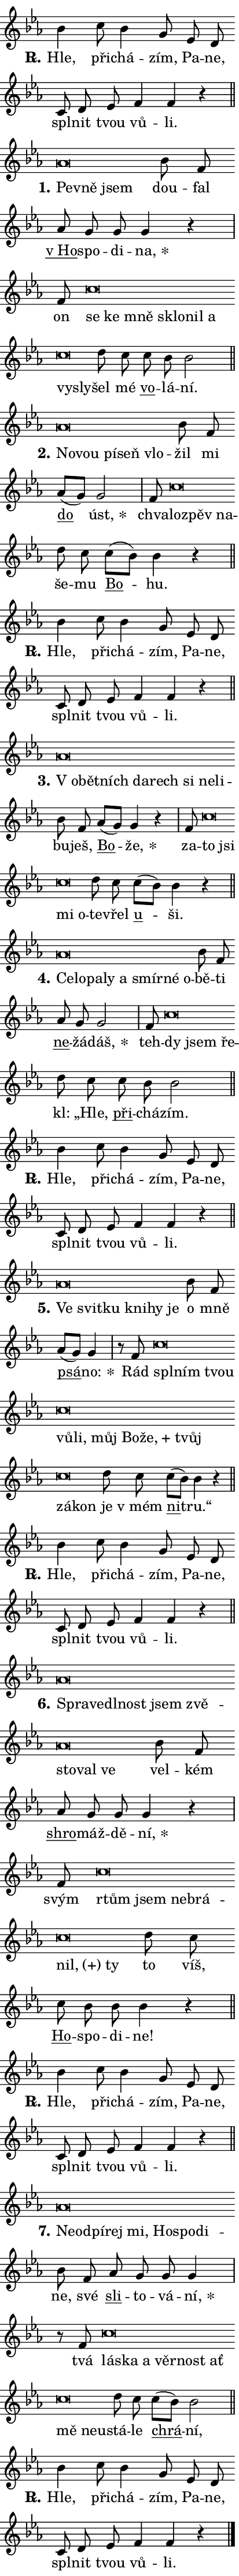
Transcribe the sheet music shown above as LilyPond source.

\version "2.24.0"
\header { tagline = "" }
\paper {
  indent = 0\cm
  top-margin = 0\cm
  right-margin = 0.13\cm % to fit lyric hyphens
  bottom-margin = 0\cm
  left-margin = 0\cm
  paper-width = 7\cm
  page-breaking = #ly:one-page-breaking
  system-system-spacing.basic-distance = #11
  score-system-spacing.basic-distance = #11
  ragged-last = ##f
}


%% Author: Thomas Morley
%% https://lists.gnu.org/archive/html/lilypond-user/2020-05/msg00002.html
#(define (line-position grob)
"Returns position of @var[grob} in current system:
   @code{'start}, if at first time-step
   @code{'end}, if at last time-step
   @code{'middle} otherwise
"
  (let* ((col (ly:item-get-column grob))
         (ln (ly:grob-object col 'left-neighbor))
         (rn (ly:grob-object col 'right-neighbor))
         (col-to-check-left (if (ly:grob? ln) ln col))
         (col-to-check-right (if (ly:grob? rn) rn col))
         (break-dir-left
           (and
             (ly:grob-property col-to-check-left 'non-musical #f)
             (ly:item-break-dir col-to-check-left)))
         (break-dir-right
           (and
             (ly:grob-property col-to-check-right 'non-musical #f)
             (ly:item-break-dir col-to-check-right))))
        (cond ((eqv? 1 break-dir-left) 'start)
              ((eqv? -1 break-dir-right) 'end)
              (else 'middle))))

#(define (tranparent-at-line-position vctor)
  (lambda (grob)
  "Relying on @code{line-position} select the relevant enry from @var{vctor}.
Used to determine transparency,"
    (case (line-position grob)
      ((end) (not (vector-ref vctor 0)))
      ((middle) (not (vector-ref vctor 1)))
      ((start) (not (vector-ref vctor 2))))))

noteHeadBreakVisibility =
#(define-music-function (break-visibility)(vector?)
"Makes @code{NoteHead}s transparent relying on @var{break-visibility}"
#{
  \override NoteHead.transparent =
    #(tranparent-at-line-position break-visibility)
#})

#(define delete-ledgers-for-transparent-note-heads
  (lambda (grob)
    "Reads whether a @code{NoteHead} is transparent.
If so this @code{NoteHead} is removed from @code{'note-heads} from
@var{grob}, which is supposed to be @code{LedgerLineSpanner}.
As a result ledgers are not printed for this @code{NoteHead}"
    (let* ((nhds-array (ly:grob-object grob 'note-heads))
           (nhds-list
             (if (ly:grob-array? nhds-array)
                 (ly:grob-array->list nhds-array)
                 '()))
           ;; Relies on the transparent-property being done before
           ;; Staff.LedgerLineSpanner.after-line-breaking is executed.
           ;; This is fragile ...
           (to-keep
             (remove
               (lambda (nhd)
                 (ly:grob-property nhd 'transparent #f))
               nhds-list)))
      ;; TODO find a better method to iterate over grob-arrays, similiar
      ;; to filter/remove etc for lists
      ;; For now rebuilt from scratch
      (set! (ly:grob-object grob 'note-heads)  '())
      (for-each
        (lambda (nhd)
          (ly:pointer-group-interface::add-grob grob 'note-heads nhd))
        to-keep))))

squashNotes = {
  \override NoteHead.X-extent = #'(-0.2 . 0.2)
  \override NoteHead.Y-extent = #'(-0.75 . 0)
  \override NoteHead.stencil =
    #(lambda (grob)
       (let ((pos (ly:grob-property grob 'staff-position)))
         (begin
           (if (< pos -7) (display "ERROR: Lower brevis then expected\n") (display "OK: Expected brevis position\n"))
           (if (<= pos -6) ly:text-interface::print ly:note-head::print))))
}
unSquashNotes = {
  \revert NoteHead.X-extent
  \revert NoteHead.Y-extent
  \revert NoteHead.stencil
}

hideNotes = \noteHeadBreakVisibility #begin-of-line-visible
unHideNotes = \noteHeadBreakVisibility #all-visible

% work-around for resetting accidentals
% https://lilypond.org/doc/v2.23/Documentation/notation/displaying-rhythms#unmetered-music
cadenzaMeasure = {
  \cadenzaOff
  \partial 1024 s1024
  \cadenzaOn
}

#(define-markup-command (accent layout props text) (markup?)
  "Underline accented syllable"
  (interpret-markup layout props
    #{\markup \override #'(offset . 4.3) \underline { #text }#}))

responsum = \markup \concat {
  "R" \hspace #-1.05 \path #0.1 #'((moveto 0 0.07) (lineto 0.9 0.8)) \hspace #0.05 "."
}

spaceSize = #0.6828661417322834 % exact space size for TeX Gyre Schola

\layout {
  \context {
    \Staff
    \remove "Time_signature_engraver"
    \override LedgerLineSpanner.after-line-breaking = #delete-ledgers-for-transparent-note-heads
  }
  \context {
    \Lyrics {
      \override LyricSpace.minimum-distance = \spaceSize
      \override LyricText.font-name = #"TeX Gyre Schola"
      \override LyricText.font-size = 1
      \override StanzaNumber.font-name = #"TeX Gyre Schola Bold"
      \override StanzaNumber.font-size = 1
    }
  }
  \context {
    \Score 
    \override NoteHead.text =
      #(lambda (grob) 
        (let ((pos (ly:grob-property grob 'staff-position)))
          #{\markup {
            \combine
              \halign #-0.55 \raise #(if (= pos -6) 0 0.5) \override #'(thickness . 2) \draw-line #'(3.2 . 0)
              \musicglyph "noteheads.sM1"
          }#}))
  }
}

% magnetic-lyrics.ily
%
%   written by
%     Jean Abou Samra <jean@abou-samra.fr>
%     Werner Lemberg <wl@gnu.org>
%
%   adapted by
%     Jiri Hon <jiri.hon@gmail.com>
%
% Version 2022-Apr-15

% https://www.mail-archive.com/lilypond-user@gnu.org/msg149350.html

#(define (Left_hyphen_pointer_engraver context)
   "Collect syllable-hyphen-syllable occurrences in lyrics and store
them in properties.  This engraver only looks to the left.  For
example, if the lyrics input is @code{foo -- bar}, it does the
following.

@itemize @bullet
@item
Set the @code{text} property of the @code{LyricHyphen} grob between
@q{foo} and @q{bar} to @code{foo}.

@item
Set the @code{left-hyphen} property of the @code{LyricText} grob with
text @q{foo} to the @code{LyricHyphen} grob between @q{foo} and
@q{bar}.
@end itemize

Use this auxiliary engraver in combination with the
@code{lyric-@/text::@/apply-@/magnetic-@/offset!} hook."
   (let ((hyphen #f)
         (text #f))
     (make-engraver
      (acknowledgers
       ((lyric-syllable-interface engraver grob source-engraver)
        (set! text grob)))
      (end-acknowledgers
       ((lyric-hyphen-interface engraver grob source-engraver)
        ;(when (not (grob::has-interface grob 'lyric-space-interface))
          (set! hyphen grob)));)
      ((stop-translation-timestep engraver)
       (when (and text hyphen)
         (ly:grob-set-object! text 'left-hyphen hyphen))
       (set! text #f)
       (set! hyphen #f)))))

#(define (lyric-text::apply-magnetic-offset! grob)
   "If the space between two syllables is less than the value in
property @code{LyricText@/.details@/.squash-threshold}, move the right
syllable to the left so that it gets concatenated with the left
syllable.

Use this function as a hook for
@code{LyricText@/.after-@/line-@/breaking} if the
@code{Left_@/hyphen_@/pointer_@/engraver} is active."
   (let ((hyphen (ly:grob-object grob 'left-hyphen #f)))
     (when hyphen
       (let ((left-text (ly:spanner-bound hyphen LEFT)))
         (when (grob::has-interface left-text 'lyric-syllable-interface)
           (let* ((common (ly:grob-common-refpoint grob left-text X))
                  (this-x-ext (ly:grob-extent grob common X))
                  (left-x-ext
                   (begin
                     ;; Trigger magnetism for left-text.
                     (ly:grob-property left-text 'after-line-breaking)
                     (ly:grob-extent left-text common X)))
                  ;; `delta` is the gap width between two syllables.
                  (delta (- (interval-start this-x-ext)
                            (interval-end left-x-ext)))
                  (details (ly:grob-property grob 'details))
                  (threshold (assoc-get 'squash-threshold details 0.2)))
             (when (< delta threshold)
               (let* (;; We have to manipulate the input text so that
                      ;; ligatures crossing syllable boundaries are not
                      ;; disabled.  For languages based on the Latin
                      ;; script this is essentially a beautification.
                      ;; However, for non-Western scripts it can be a
                      ;; necessity.
                      (lt (ly:grob-property left-text 'text))
                      (rt (ly:grob-property grob 'text))
                      (is-space (grob::has-interface hyphen 'lyric-space-interface))
                      (space (if is-space " " ""))
                      (extra-delta (if is-space spaceSize 0))
                      ;; Append new syllable.
                      (ltrt-space (if (and (string? lt) (string? rt))
                                (string-append lt space rt)
                                (make-concat-markup (list lt space rt))))
                      ;; Right-align `ltrt` to the right side.
                      (ltrt-space-markup (grob-interpret-markup
                               grob
                               (make-translate-markup
                                (cons (interval-length this-x-ext) 0)
                                (make-right-align-markup ltrt-space)))))
                 (begin
                   ;; Don't print `left-text`.
                   (ly:grob-set-property! left-text 'stencil #f)
                   ;; Set text and stencil (which holds all collected
                   ;; syllables so far) and shift it to the left.
                   (ly:grob-set-property! grob 'text ltrt-space)
                   (ly:grob-set-property! grob 'stencil ltrt-space-markup)
                   (ly:grob-translate-axis! grob (- (- delta extra-delta)) X))))))))))


#(define (lyric-hyphen::displace-bounds-first grob)
   ;; Make very sure this callback isn't triggered too early.
   (let ((left (ly:spanner-bound grob LEFT))
         (right (ly:spanner-bound grob RIGHT)))
     (ly:grob-property left 'after-line-breaking)
     (ly:grob-property right 'after-line-breaking)
     (ly:lyric-hyphen::print grob)))

squashThreshold = #0.4

\layout {
  \context {
    \Lyrics
    \consists #Left_hyphen_pointer_engraver
    \override LyricText.after-line-breaking =
      #lyric-text::apply-magnetic-offset!
    \override LyricHyphen.stencil = #lyric-hyphen::displace-bounds-first
    \override LyricText.details.squash-threshold = \squashThreshold
    \override LyricHyphen.minimum-distance = 0
    \override LyricHyphen.minimum-length = \squashThreshold
  }
}

squashText = \override LyricText.details.squash-threshold = 9999
unSquashText = \override LyricText.details.squash-threshold = \squashThreshold

leftText = \override LyricText.self-alignment-X = #LEFT
unLeftText = \revert LyricText.self-alignment-X

starOffset = #(lambda (grob) 
                (let ((x_offset (ly:self-alignment-interface::aligned-on-x-parent grob)))
                  (if (= x_offset 0) 0 (+ x_offset 1.2))))

star = #(define-music-function (syllable)(string?)
"Append star separator at the end of a syllable"
#{
  \once \override LyricText.X-offset = #starOffset
  \lyricmode { \markup {
    #syllable
    \override #'((font-name . "TeX Gyre Schola Bold")) \hspace #0.2 \lower #0.65 \larger "*"
  } }
#})

starAccent = #(define-music-function (syllable)(string?)
"Append star separator at the end of a syllable and make accent"
#{
  \once \override LyricText.X-offset = #starOffset
  \lyricmode { \markup {
    \accent #syllable
    \override #'((font-name . "TeX Gyre Schola Bold")) \hspace #0.2 \lower #0.65 \larger "*"
  } }
#})

breath = #(define-music-function (syllable)(string?)
"Append breathing indicator at the end of a syllable"
#{
  \lyricmode { \markup { #syllable "+" } }
#})

optionalBreath = #(define-music-function (syllable)(string?)
"Append optional breathing indicator at the end of a syllable"
#{
  \lyricmode { \markup { #syllable "(+)" } }
#})


\score {
    <<
        \new Voice = "melody" { \cadenzaOn \key es \major \relative { bes'4 c8 bes4 g8 \bar "" es d \bar "" c d es \bar "" f4 f r \cadenzaMeasure \bar "||" \break } }
        \new Lyrics \lyricsto "melody" { \lyricmode { \set stanza = \responsum
Hle, při -- chá -- zím, Pa -- ne, spl -- nit tvou vů -- li. } }
    >>
    \layout {}
}

\score {
    <<
        \new Voice = "melody" { \cadenzaOn \key es \major \relative { \squashNotes as'\breve*1/16 \hideNotes \breve*1/16 \breve*1/16 \bar "" \unHideNotes \unSquashNotes bes8 f \bar "" as g g g4 r \cadenzaMeasure \bar "|" f8 \squashNotes c'\breve*1/16 \hideNotes \breve*1/16 \bar "" \breve*1/16 \bar "" \breve*1/16 \bar "" \breve*1/16 \bar "" \breve*1/16 \bar "" \breve*1/16 \breve*1/16 \bar "" \unHideNotes \unSquashNotes d8 c \bar "" c bes bes2 \cadenzaMeasure \bar "||" \break } }
        \new Lyrics \lyricsto "melody" { \lyricmode { \set stanza = "1."
\leftText Pev -- \squashText ně jsem \unLeftText \unSquashText dou -- fal \markup \accent "v Ho" -- spo -- di -- \star na, on \leftText se \squashText ke mně sklo -- nil a vy -- sly -- \unLeftText \unSquashText šel mé \markup \accent vo -- lá -- ní. } }
    >>
    \layout {}
}

\score {
    <<
        \new Voice = "melody" { \cadenzaOn \key es \major \relative { \squashNotes as'\breve*1/16 \hideNotes \breve*1/16 \bar "" \breve*1/16 \bar "" \breve*1/16 \breve*1/16 \bar "" \unHideNotes \unSquashNotes bes8 f \bar "" as[( g)] g2 \cadenzaMeasure \bar "|" f8 \squashNotes c'\breve*1/16 \hideNotes \breve*1/16 \breve*1/16 \bar "" \unHideNotes \unSquashNotes d8 c \bar "" c[( bes)] bes4 r \cadenzaMeasure \bar "||" \break } }
        \new Lyrics \lyricsto "melody" { \lyricmode { \set stanza = "2."
\leftText No -- \squashText vou pí -- seň vlo -- \unLeftText \unSquashText žil mi \markup \accent do \star úst, chva -- \leftText lo -- \squashText zpěv na -- \unLeftText \unSquashText še -- mu \markup \accent Bo -- hu. } }
    >>
    \layout {}
}

\score {
    <<
        \new Voice = "melody" { \cadenzaOn \key es \major \relative { bes'4 c8 bes4 g8 \bar "" es d \bar "" c d es \bar "" f4 f r \cadenzaMeasure \bar "||" \break } }
        \new Lyrics \lyricsto "melody" { \lyricmode { \set stanza = \responsum
Hle, při -- chá -- zím, Pa -- ne, spl -- nit tvou vů -- li. } }
    >>
    \layout {}
}

\score {
    <<
        \new Voice = "melody" { \cadenzaOn \key es \major \relative { \squashNotes as'\breve*1/16 \hideNotes \breve*1/16 \bar "" \breve*1/16 \bar "" \breve*1/16 \bar "" \breve*1/16 \bar "" \breve*1/16 \bar "" \breve*1/16 \breve*1/16 \bar "" \unHideNotes \unSquashNotes bes8 f \bar "" as[( g)] g4 r \cadenzaMeasure \bar "|" f8 \squashNotes c'\breve*1/16 \hideNotes \breve*1/16 \bar "" \breve*1/16 \breve*1/16 \bar "" \unHideNotes \unSquashNotes d8 c \bar "" c[( bes)] bes4 r \cadenzaMeasure \bar "||" \break } }
        \new Lyrics \lyricsto "melody" { \lyricmode { \set stanza = "3."
\leftText "V o" -- \squashText bět -- ních da -- rech si ne -- li -- \unLeftText \unSquashText bu -- ješ, \markup \accent Bo -- \star že, za -- \leftText to \squashText jsi mi o -- \unLeftText \unSquashText te -- vřel \markup \accent u -- ši. } }
    >>
    \layout {}
}

\score {
    <<
        \new Voice = "melody" { \cadenzaOn \key es \major \relative { \squashNotes as'\breve*1/16 \hideNotes \breve*1/16 \bar "" \breve*1/16 \bar "" \breve*1/16 \bar "" \breve*1/16 \bar "" \breve*1/16 \bar "" \breve*1/16 \breve*1/16 \bar "" \unHideNotes \unSquashNotes bes8 f \bar "" as g g2 \cadenzaMeasure \bar "|" f8 \squashNotes c'\breve*1/16 \hideNotes \breve*1/16 \breve*1/16 \bar "" \unHideNotes \unSquashNotes d8 c \bar "" c bes bes2 \cadenzaMeasure \bar "||" \break } }
        \new Lyrics \lyricsto "melody" { \lyricmode { \set stanza = "4."
\leftText Ce -- \squashText lo -- pa -- ly a smír -- né o -- \unLeftText \unSquashText bě -- ti \markup \accent ne -- žá -- \star dáš, teh -- \leftText dy \squashText jsem ře -- \unLeftText \unSquashText kl: „Hle, \markup \accent při -- chá -- zím. } }
    >>
    \layout {}
}

\score {
    <<
        \new Voice = "melody" { \cadenzaOn \key es \major \relative { bes'4 c8 bes4 g8 \bar "" es d \bar "" c d es \bar "" f4 f r \cadenzaMeasure \bar "||" \break } }
        \new Lyrics \lyricsto "melody" { \lyricmode { \set stanza = \responsum
Hle, při -- chá -- zím, Pa -- ne, spl -- nit tvou vů -- li. } }
    >>
    \layout {}
}

\score {
    <<
        \new Voice = "melody" { \cadenzaOn \key es \major \relative { \squashNotes as'\breve*1/16 \hideNotes \breve*1/16 \bar "" \breve*1/16 \bar "" \breve*1/16 \bar "" \breve*1/16 \breve*1/16 \bar "" \unHideNotes \unSquashNotes bes8 f \bar "" as[( g)] g4 \cadenzaMeasure \bar "|" r8 f8 \squashNotes c'\breve*1/16 \hideNotes \breve*1/16 \bar "" \breve*1/16 \bar "" \breve*1/16 \bar "" \breve*1/16 \bar "" \breve*1/16 \bar "" \breve*1/16 \bar "" \breve*1/16 \bar "" \breve*1/16 \bar "" \breve*1/16 \breve*1/16 \bar "" \unHideNotes \unSquashNotes d8 c \bar "" c[( bes)] bes4 r \cadenzaMeasure \bar "||" \break } }
        \new Lyrics \lyricsto "melody" { \lyricmode { \set stanza = "5."
\leftText Ve \squashText svit -- ku kni -- hy je \unLeftText \unSquashText o mně \markup \accent psá -- \star no: Rád \leftText spl -- \squashText ním tvou vů -- li, můj Bo -- \breath "že," tvůj zá -- kon \unLeftText \unSquashText je "v mém" \markup \accent ni -- tru.“ } }
    >>
    \layout {}
}

\score {
    <<
        \new Voice = "melody" { \cadenzaOn \key es \major \relative { bes'4 c8 bes4 g8 \bar "" es d \bar "" c d es \bar "" f4 f r \cadenzaMeasure \bar "||" \break } }
        \new Lyrics \lyricsto "melody" { \lyricmode { \set stanza = \responsum
Hle, při -- chá -- zím, Pa -- ne, spl -- nit tvou vů -- li. } }
    >>
    \layout {}
}

\score {
    <<
        \new Voice = "melody" { \cadenzaOn \key es \major \relative { \squashNotes as'\breve*1/16 \hideNotes \breve*1/16 \bar "" \breve*1/16 \bar "" \breve*1/16 \bar "" \breve*1/16 \bar "" \breve*1/16 \bar "" \breve*1/16 \bar "" \breve*1/16 \breve*1/16 \bar "" \unHideNotes \unSquashNotes bes8 f \bar "" as g g g4 r \cadenzaMeasure \bar "|" f8 \squashNotes c'\breve*1/16 \hideNotes \breve*1/16 \bar "" \breve*1/16 \bar "" \breve*1/16 \bar "" \breve*1/16 \breve*1/16 \bar "" \unHideNotes \unSquashNotes d8 c \bar "" c bes bes bes4 r \cadenzaMeasure \bar "||" \break } }
        \new Lyrics \lyricsto "melody" { \lyricmode { \set stanza = "6."
\leftText Spra -- \squashText ve -- dl -- nost jsem zvě -- sto -- val ve \unLeftText \unSquashText vel -- kém \markup \accent shro -- máž -- dě -- \star ní, svým \leftText rtům \squashText jsem ne -- brá -- \optionalBreath nil, ty \unLeftText \unSquashText to víš, \markup \accent Ho -- spo -- di -- ne! } }
    >>
    \layout {}
}

\score {
    <<
        \new Voice = "melody" { \cadenzaOn \key es \major \relative { bes'4 c8 bes4 g8 \bar "" es d \bar "" c d es \bar "" f4 f r \cadenzaMeasure \bar "||" \break } }
        \new Lyrics \lyricsto "melody" { \lyricmode { \set stanza = \responsum
Hle, při -- chá -- zím, Pa -- ne, spl -- nit tvou vů -- li. } }
    >>
    \layout {}
}

\score {
    <<
        \new Voice = "melody" { \cadenzaOn \key es \major \relative { \squashNotes as'\breve*1/16 \hideNotes \breve*1/16 \bar "" \breve*1/16 \bar "" \breve*1/16 \bar "" \breve*1/16 \bar "" \breve*1/16 \bar "" \breve*1/16 \breve*1/16 \bar "" \unHideNotes \unSquashNotes bes8 f \bar "" as g g g4 \cadenzaMeasure \bar "|" r8 f8 \squashNotes c'\breve*1/16 \hideNotes \breve*1/16 \bar "" \breve*1/16 \bar "" \breve*1/16 \bar "" \breve*1/16 \bar "" \breve*1/16 \bar "" \breve*1/16 \bar "" \breve*1/16 \breve*1/16 \bar "" \unHideNotes \unSquashNotes d8 c \bar "" c[( bes)] bes2 \cadenzaMeasure \bar "||" \break } }
        \new Lyrics \lyricsto "melody" { \lyricmode { \set stanza = "7."
\leftText Ne -- \squashText od -- pí -- rej mi, Ho -- spo -- di -- \unLeftText \unSquashText ne, své \markup \accent sli -- to -- vá -- \star ní, tvá \leftText lá -- \squashText ska a věr -- nost ať mě ne -- u -- \unLeftText \unSquashText stá -- le \markup \accent chrá -- ní, } }
    >>
    \layout {}
}

\score {
    <<
        \new Voice = "melody" { \cadenzaOn \key es \major \relative { bes'4 c8 bes4 g8 \bar "" es d \bar "" c d es \bar "" f4 f r \cadenzaMeasure \bar "||" \break } \bar "|." }
        \new Lyrics \lyricsto "melody" { \lyricmode { \set stanza = \responsum
Hle, při -- chá -- zím, Pa -- ne, spl -- nit tvou vů -- li. } }
    >>
    \layout {}
}
